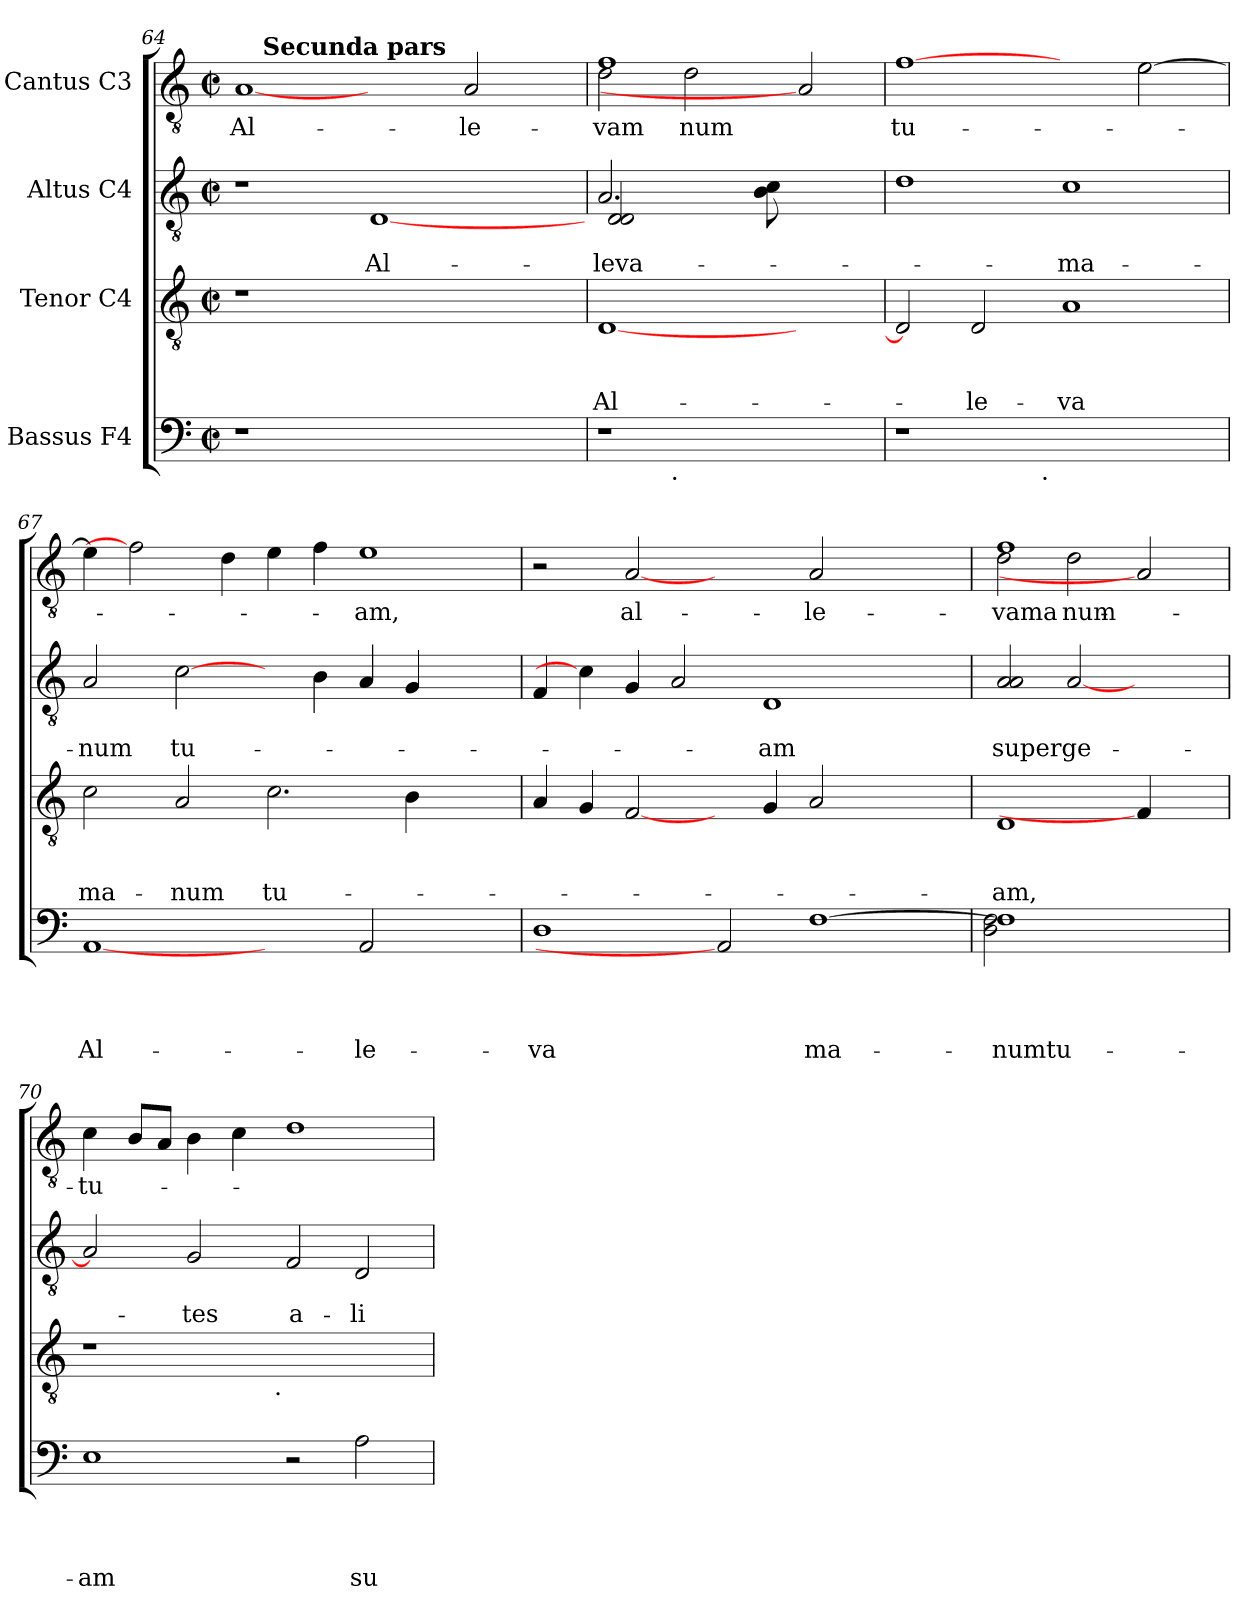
**kern	**text	**text	**text	**text	**kern	**text	**text	**text	**kern	**text	**text	**kern	**text
*part4	*part4	*part4	*part4	*part4	*part3	*part3	*part3	*part3	*part2	*part2	*part2	*part1	*part1
*staff4	*staff4	*staff4	*staff4	*staff4	*staff3	*staff3	*staff3	*staff3	*staff2	*staff2	*staff2	*staff1	*staff1
*I"Bassus F4	*	*	*	*	*I"Tenor C4	*	*	*	*I"Altus C4	*	*	*I"Cantus C3	*
*clefF4	*	*	*	*	*clefGv2	*	*	*	*clefGv2	*	*	*clefGv2	*
*k[]	*	*	*	*	*k[]	*	*	*	*k[]	*	*	*k[]	*
*C:	*	*	*	*	*C:	*	*	*	*C:	*	*	*C:	*
*M2/2	*	*	*	*	*M2/2	*	*	*	*M2/2	*	*	*M2/2	*
*met(c|)	*	*	*	*	*met(c|)	*	*	*	*met(c|)	*	*	*met(c|)	*
=64	=64	=64	=64	=64	=64	=64	=64	=64	=64	=64	=64	=64	=64
!	!	!	!	!	!	!	!	!	!	!	!	!	!LO:LY:b
*	*	*	*	*	*	*	*	*	*	*	*	*^	*
1r	.	.	.	.	1r	.	.	.	1r	.	.	[1A	16.ryy	Al-
!	!	!	!	!	!	!	!	!	!	!	!	!	!LO:TX:a:B:t=Secunda pars	!
.	.	.	.	.	.	.	.	.	.	.	.	.	1ryy	.
!	!	!	!	!	!	!	!	!	!	!	!LO:LY:b	!	!	!
1ryy	.	.	.	.	1ryy	.	.	.	[<1D	.	Al-	2ryy	.	.
.	.	.	.	.	.	.	.	.	.	.	.	.	2ryy	.
!	!	!	!	!	!	!	!	!	!	!	!	!	!	!LO:LY:b
.	.	.	.	.	.	.	.	.	.	.	.	2A/	.	-le-
.	.	.	.	.	.	.	.	.	.	.	.	.	4ryy	.
.	.	.	.	.	.	.	.	.	.	.	.	.	8ryy	.
.	.	.	.	.	.	.	.	.	.	.	.	.	32ryy	.
=65	=65	=65	=65	=65	=65	=65	=65	=65	=65	=65	=65	=65	=65	=65
!	!	!	!	!	!	!	!	!LO:LY:b	!	!	!LO:LY:b	!	!	!LO:LY:b
*^	*	*	*	*	*	*	*	*	*^	*	*	*	*	*
1r	4...ryy	.	.	.	.	[<1D	.	.	Al-	2.A/	2D/ 2D/	.	-leva-	1f	2d\	-vam
!	!LO:TX:b:t=.	!	!	!	!	!	!	!	!	!	!	!	!	!	!	!
.	1ryy	.	.	.	.	.	.	.	.	.	.	.	.	.	.	.
!	!	!	!	!	!	!	!	!	!	!	!	!	!	!	!	!LO:LY:b
.	.	.	.	.	.	.	.	.	.	.	2ryy	.	.	.	2d\	num
.	.	.	.	.	.	.	.	.	.	8ryy	.	.	.	.	.	.
.	.	.	.	.	.	.	.	.	.	8B\ 8c\	.	.	.	.	.	.
2ryy	.	.	.	.	.	2ryy	.	.	.	2ryy	2ryy	.	.	2A]	2ryy	.
.	32ryy	.	.	.	.	.	.	.	.	.	.	.	.	.	.	.
=66	=66	=66	=66	=66	=66	=66	=66	=66	=66	=66	=66	=66	=66	=66	=66	=66
!	!	!	!	!	!	!	!	!	!	!	!	!	!	!	!	!LO:LY:b
*	*	*	*	*	*	*	*	*	*	*v	*v	*	*	*	*	*
*	*	*	*	*	*	*	*	*	*	*	*	*	*v	*v	*
1r	2...ryy	.	.	.	.	2D/]	.	.	.	1d	.	.	[1f	tu-
!	!	!	!	!	!	!	!	!	!LO:LY:b	!	!	!	!	!
.	.	.	.	.	.	2D/	.	.	-le-	.	.	.	.	.
!	!LO:TX:b:t=.	!	!	!	!	!	!	!	!	!	!	!	!	!
.	1ryy	.	.	.	.	.	.	.	.	.	.	.	.	.
!	!	!	!	!	!	!	!	!	!LO:LY:b	!	!	!LO:LY:b	!	!
1ryy	.	.	.	.	.	1A	.	.	-va	1c	.	-ma-	2ryy	.
.	.	.	.	.	.	.	.	.	.	.	.	.	[>2e\	.
.	16ryy	.	.	.	.	.	.	.	.	.	.	.	.	.
=67	=67	=67	=67	=67	=67	=67	=67	=67	=67	=67	=67	=67	=67	=67
!	!	!	!	!	!LO:LY:b	!	!	!	!LO:LY:b	!	!	!LO:LY:b	!	!
*v	*v	*	*	*	*	*	*	*	*	*	*	*	*	*
[1AA	.	.	.	Al-	2c\	.	.	ma-	2A/	.	-num	4e\]	.
.	.	.	.	.	.	.	.	.	.	.	.	2f]	.
!	!	!	!	!	!	!	!	!LO:LY:b	!	!	!LO:LY:b	!	!
.	.	.	.	.	2A/	.	.	-num	[2c\	.	tu-	.	.
.	.	.	.	.	.	.	.	.	.	.	.	4d\	.
!	!	!	!	!	!	!	!	!LO:LY:b	!	!	!	!	!
2ryy	.	.	.	.	2.c\	.	.	tu-	4ryy	.	.	4e\	.
.	.	.	.	.	.	.	.	.	4B\	.	.	4f\	.
!	!	!	!	!LO:LY:b	!	!	!	!	!	!	!	!	!LO:LY:b
2AA/	.	.	.	-le-	.	.	.	.	4A/	.	.	1e	-am,
.	.	.	.	.	4B\	.	.	.	4G/	.	.	.	.
2ryy	.	.	.	.	2ryy	.	.	.	2ryy	.	.	.	.
=68	=68	=68	=68	=68	=68	=68	=68	=68	=68	=68	=68	=68	=68
!	!	!	!	!LO:LY:b	!	!	!	!	!	!	!	!	!
1D	.	.	.	-va	4A/	.	.	.	4F/	.	.	2r	.
.	.	.	.	.	4G/	.	.	.	4c\]	.	.	.	.
!	!	!	!	!	!	!	!	!	!	!	!	!	!LO:LY:b
.	.	.	.	.	[2F/	.	.	.	4G/	.	.	[2A	al-
.	.	.	.	.	.	.	.	.	2A/	.	.	.	.
2AA]	.	.	.	.	4ryy	.	.	.	.	.	.	2ryy	.
!	!	!	!	!	!	!	!	!	!	!	!LO:LY:b	!	!
.	.	.	.	.	4G/	.	.	.	1D	.	-am	.	.
!	!	!	!	!LO:LY:b	!	!	!	!	!	!	!	!	!LO:LY:b
[>1F	.	.	.	ma-	2A/	.	.	.	.	.	.	2A/	-le-
.	.	.	.	.	2ryy	.	.	.	.	.	.	2ryy	.
.	.	.	.	.	.	.	.	.	4ryy	.	.	.	.
=69	=69	=69	=69	=69	=69	=69	=69	=69	=69	=69	=69	=69	=69
*^	*	*	*	*	*	*	*	*	*	*	*	*	*
!	!	!	!	!	!LO:LY:b	!	!	!	!LO:LY:b	!	!	!LO:LY:b	!	!LO:LY:b
*	*	*	*	*	*	*	*	*	*	*	*	*	*^	*
1F]	2D\ 2F\	.	.	.	-numtu-	1D	.	.	-am,	2A/ 2A/	.	superge-	1f	2d\	-vama-
!	!	!	!	!	!	!	!	!	!	!	!	!	!	!	!LO:LY:b
.	2ryy	.	.	.	.	.	.	.	.	[<2A/	.	.	.	2d\	-num
2ryy	2ryy	.	.	.	.	4F/]	.	.	.	2ryy	.	.	2A]	2ryy	.
.	.	.	.	.	.	4ryy	.	.	.	.	.	.	.	.	.
*v	*v	*	*	*	*	*	*	*	*	*	*	*	*v	*v	*
!!LO:PB:g=z
=70	=70	=70	=70	=70	=70	=70	=70	=70	=70	=70	=70	=70	=70
!	!	!	!	!LO:LY:b	!	!	!	!	!	!	!	!	!LO:LY:b
*	*	*	*	*	*^	*	*	*	*	*	*	*	*
1E	.	.	.	-am	1r	2ryy	.	.	.	2A/]	.	.	4c\	tu-
.	.	.	.	.	.	.	.	.	.	.	.	.	8B/L	.
.	.	.	.	.	.	.	.	.	.	.	.	.	8A/J	.
!	!	!	!	!	!	!	!	!	!	!	!	!LO:LY:b	!	!
.	.	.	.	.	.	4...ryy	.	.	.	2G/	.	-tes	4B\	.
.	.	.	.	.	.	.	.	.	.	.	.	.	4c\	.
!	!	!	!	!	!	!LO:TX:b:t=.	!	!	!	!	!	!	!	!
.	.	.	.	.	.	1ryy	.	.	.	.	.	.	.	.
!	!	!	!	!	!	!	!	!	!	!	!	!LO:LY:b	!	!
2r	.	.	.	.	1ryy	.	.	.	.	2F/	.	a-	1d	.
!	!	!	!	!LO:LY:b	!	!	!	!	!	!	!	!LO:LY:b	!	!
2A\	.	.	.	su-	.	.	.	.	.	2D/	.	-li-	.	.
.	.	.	.	.	.	32ryy	.	.	.	.	.	.	.	.
*	*	*	*	*	*v	*v	*	*	*	*	*	*	*	*
=	=	=	=	=	=	=	=	=	=	=	=	=	=
*-	*-	*-	*-	*-	*-	*-	*-	*-	*-	*-	*-	*-	*-
